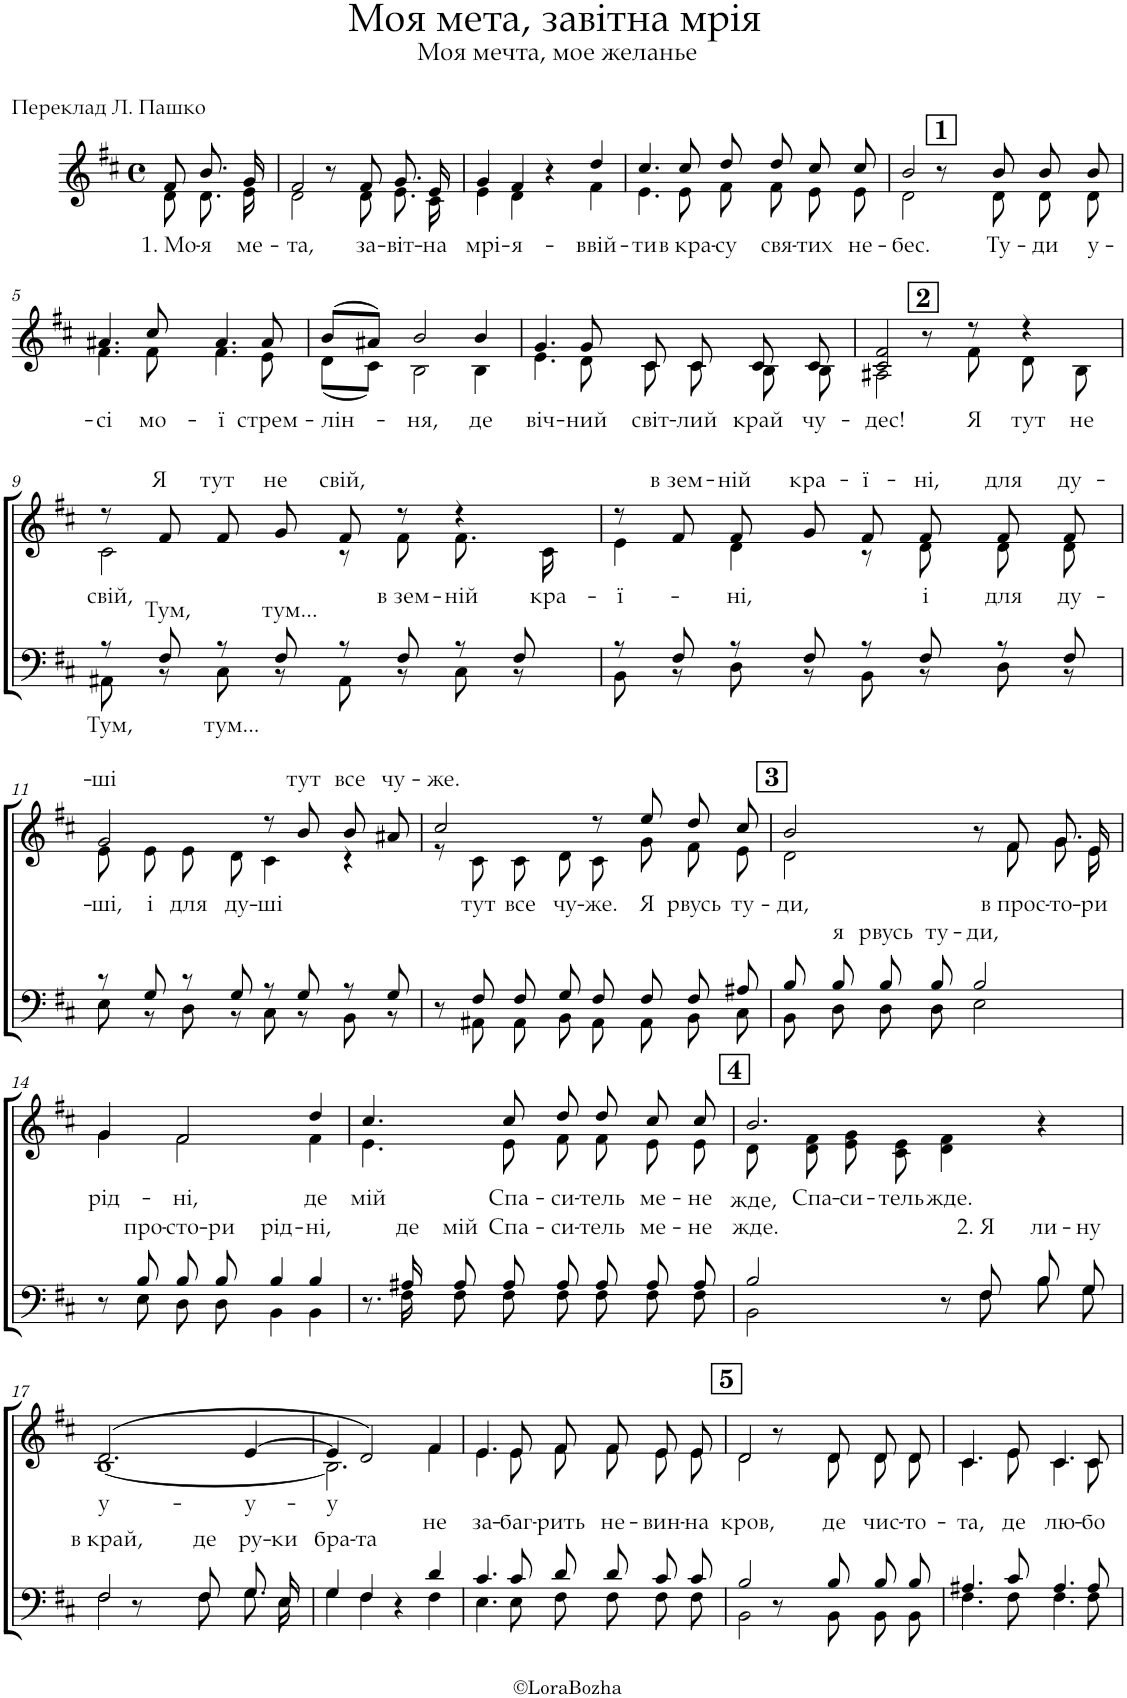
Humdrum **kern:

**kern	**text	**kern	**text
*part2	*part2	*part1	*part1
*staff2	*staff2	*staff1	*staff1
*I"Voice	*	*I"Voice	*
*I'V	*	*I'V	*
*stria5	*	*	*
*clefF4	*	*clefG2	*
*k[f#c#]	*	*k[f#c#]	*
*M4/4	*	*M4/4	*
*met(c)	*	*met(c)	*
=	=	=	=
!	!	!	!LO:LY:b
*	*	*^	*
4r	.	8f#/	8d\	1. Мо-
!	!	!	!	!LO:LY:b
.	.	8.b/	8.d\	-я
8r	.	.	.	.
!	!	!	!	!LO:LY:b
.	.	16g/	16e\	ме-
=1	=1	=1	=1	=1
!	!	!	!	!LO:LY:b
1r	.	2f#/	2d\	-та,
.	.	8r	8ryy	.
!	!	!	!	!LO:LY:b
.	.	8f#/	8d\	за-
!	!	!	!	!LO:LY:b
.	.	8.g/	8.e\	-віт-
!	!	!	!	!LO:LY:b
.	.	16e/	16c#\	-на
=2	=2	=2	=2	=2
!	!	!	!	!LO:LY:b
1r	.	4g/	4e\	мрі-
!	!	!	!	!LO:LY:b
.	.	4f#/	4d\	-я-
.	.	4r	4ryy	.
!	!	!	!	!LO:LY:b
.	.	4dd/	4f#\	-ввій-
=3	=3	=3	=3	=3
!	!	!	!	!LO:LY:b
1r	.	4.cc#/	4.e\	-ти
!	!	!	!	!LO:LY:b
.	.	8cc#/	8e\	в кра-
!	!	!	!	!LO:LY:b
.	.	8dd/	8f#\	-су
!	!	!	!	!LO:LY:b
.	.	8dd/	8f#\	свя-
!	!	!	!	!LO:LY:b
.	.	8cc#/	8e\	-тих
!	!	!	!	!LO:LY:b
.	.	8cc#/	8e\	не-
!!LO:REH:place=s1:a:B:cj:fs=14:t=1:qo=2	!!
=4	=4	=4	=4	=4
!	!	!	!	!LO:LY:b
1r	.	2b/	2d\	-бес.
.	.	8r	8ryy	.
!	!	!	!	!LO:LY:b
.	.	8b/	8d\	Ту-
!	!	!	!	!LO:LY:b
.	.	8b/	8d\	-ди
!	!	!	!	!LO:LY:b
.	.	8b/	8d\	у-
!!LO:LB:g=z	!!
=5	=5	=5	=5	=5
!	!	!	!	!LO:LY:b
1r	.	4.a#X/	4.f#\	-сі
!	!	!	!	!LO:LY:b
.	.	8cc#/	8f#\	мо-
!	!	!	!	!LO:LY:b
.	.	4.a#/	4.f#\	-ї
!	!	!	!	!LO:LY:b
.	.	8a#/	8e\	стрем-
=6	=6	=6	=6	=6
!	!	!	!	!LO:LY:b
1r	.	(>8b/L	(<8d\L	-лін-
.	.	8a#X/J)	8c#\J)	.
!	!	!	!	!LO:LY:b
.	.	2b/	2B\	-ня,
!	!	!	!	!LO:LY:b
.	.	4b/	4B\	де
=7	=7	=7	=7	=7
!	!	!	!	!LO:LY:b
1r	.	4.g/	4.e\	віч-
!	!	!	!	!LO:LY:b
.	.	8g/	8d\	-ний
!	!	!	!	!LO:LY:b
.	.	8c#/	8c#\	світ-
!	!	!	!	!LO:LY:b
.	.	8c#/	8c#\	-лий
!	!	!	!	!LO:LY:b
.	.	8c#/	8B\	край
!	!	!	!	!LO:LY:b
.	.	8c#/	8B\	чу-
!!LO:REH:place=s1:a:B:cj:fs=14:t=2:qo=2	!!
=8	=8	=8	=8	=8
*^	*	*	*	*
!	!	!	!	!	!LO:LY:b
2r	2r	.	2c#/ 2f#/	2A#X\	-дес!
4r	4r	.	8r	8ryy	.
!	!	!	!	!	!LO:LY:b
.	.	.	8r	8f#\	Я
!	!	!	!	!	!LO:LY:b
8r	8r	.	4r	8d\	тут
!	!	!	!	!	!LO:LY:b
8ryy	8ryy	.	.	8B\	не
!!LO:LB:g=z	!!
=9	=9	=9	=9	=9	=9
!	!	!LO:LY:b	!	!	!LO:LY:b
8r	8AA#X\	Тум,	8r	2c#\	свій,
!	!	!LO:LY:a	!	!	!LO:LY:a
8F#/	8r	Тум,	8f#/	.	Я
!	!	!LO:LY:b	!	!	!LO:LY:a
8r	8C#\	тум...	8f#/	.	тут
!	!	!LO:LY:a	!	!	!LO:LY:a
8F#/	8r	тум...	8g/	.	не
!	!	!	!	!	!LO:LY:a
8r	8AA#\	.	8f#/	8r	свій,
!	!	!	!	!	!LO:LY:b
8F#/	8r	.	8r	8f#\	в зем-
!	!	!	!	!	!LO:LY:b
8r	8C#\	.	4r	8.f#\	-ній
8F#/	8r	.	.	.	.
!	!	!	!	!	!LO:LY:b
.	.	.	.	16c#\	кра-
=10	=10	=10	=10	=10	=10
!	!	!	!	!	!LO:LY:b
8r	8BB\	.	8r	4e\	-ї-
!	!	!	!	!	!LO:LY:a
8F#/	8r	.	8f#/	.	в зем-
!	!	!	!	!	!LO:LY:a
!	!	!	!	!	!LO:LY:b
8r	8D\	.	8f#/	4d\	-ні,
!	!	!	!	!	!LO:LY:a
8F#/	8r	.	8g/	.	кра-
!	!	!	!	!	!LO:LY:a
8r	8BB\	.	8f#/	8r	-ї-
!	!	!	!	!	!LO:LY:a
!	!	!	!	!	!LO:LY:b
8F#/	8r	.	8f#/	8d\	і
!	!	!	!	!	!LO:LY:a
!	!	!	!	!	!LO:LY:b
8r	8D\	.	8f#/	8d\	для
!	!	!	!	!	!LO:LY:a
!	!	!	!	!	!LO:LY:b
8F#/	8r	.	8f#/	8d\	ду-
!!LO:LB:g=z	!!
=11	=11	=11	=11	=11	=11
!	!	!	!	!	!LO:LY:a
!	!	!	!	!	!LO:LY:b
8r	8E\	.	2g/	8e\	-ші,
!	!	!	!	!	!LO:LY:b
8G/	8r	.	.	8e\	і
!	!	!	!	!	!LO:LY:b
8r	8D\	.	.	8e\	для
!	!	!	!	!	!LO:LY:b
8G/	8r	.	.	8d\	ду-
!	!	!	!	!	!LO:LY:b
8r	8C#\	.	8r	4c#\	-ші
!	!	!	!	!	!LO:LY:a
8G/	8r	.	8b/	.	тут
!	!	!	!	!	!LO:LY:a
8r	8BB\	.	8b/	4r	все
!	!	!	!	!	!LO:LY:a
8G/	8r	.	8a#X/	.	чу-
=12	=12	=12	=12	=12	=12
!	!	!	!	!	!LO:LY:a
8r	8ryy	.	2cc#/	8r	-же.
!	!	!	!	!	!LO:LY:b
8F#/	8AA#X\	.	.	8c#\	тут
!	!	!	!	!	!LO:LY:b
8F#/L	8AA#\L	.	.	8c#\	все
!	!	!	!	!	!LO:LY:b
8G/J	8BB\J	.	.	8d\	чу-
!	!	!	!	!	!LO:LY:b
8F#/L	8AA#\L	.	8r	8c#\	-же.
!	!	!	!	!	!LO:LY:b
8F#/J	8AA#\J	.	8ee/	8g\	Я
!	!	!	!	!	!LO:LY:b
8F#/L	8BB\L	.	8dd/	8f#\	рвусь
!	!	!	!	!	!LO:LY:b
8A#X/J	8C#\J	.	8cc#/	8e\	ту-
!!LO:REH:place=s1:a:B:cj:fs=14:t=3	!!
=13	=13	=13	=13	=13	=13
!	!	!	!	!	!LO:LY:b
8B/L	8BB\L	.	2b/	2d\	-ди,
!	!	!LO:LY:a	!	!	!
8B/J	8D\J	я	.	.	.
!	!	!LO:LY:a	!	!	!
8B/L	8D\L	рвусь	.	.	.
!	!	!LO:LY:a	!	!	!
8B/J	8D\J	ту-	.	.	.
!	!	!LO:LY:a	!	!	!
2B/	2E\	-ди,	8r	8ryy	.
!	!	!	!	!	!LO:LY:b
.	.	.	8f#/	8f#\	в прос-
!	!	!	!	!	!LO:LY:b
.	.	.	8.g/	8.g\	-то-
!	!	!	!	!	!LO:LY:b
.	.	.	16e/	16e\	-ри
!!LO:LB:g=z	!!
=14	=14	=14	=14	=14	=14
!	!	!	!	!	!LO:LY:b
8r	8ryy	.	4g/	4g\	рід-
!	!	!LO:LY:a	!	!	!
8B/	8E\	про-	.	.	.
!	!	!LO:LY:a	!	!	!LO:LY:b
8B/L	8D\L	-сто-	2f#/	2f#\	-ні,
!	!	!LO:LY:a	!	!	!
8B/J	8D\J	-ри	.	.	.
!	!	!LO:LY:a	!	!	!
4B/	4BB\	рід-	.	.	.
!	!	!LO:LY:a	!	!	!LO:LY:b
4B/	4BB\	-ні,	4dd/	4f#\	де
=15	=15	=15	=15	=15	=15
!	!	!	!	!	!LO:LY:b
8.r	8.ryy	.	4.cc#/	4.e\	мій
!	!	!LO:LY:a	!	!	!
16A#X/	16F#\	де	.	.	.
!	!	!LO:LY:a	!	!	!
8A#/L	8F#\L	мій	.	.	.
!	!	!LO:LY:a	!	!	!LO:LY:b
8A#/J	8F#\J	Спа-	8cc#/	8e\	Спа-
!	!	!LO:LY:a	!	!	!LO:LY:b
8A#/L	8F#\L	-си-	8dd/	8f#\	-си-
!	!	!LO:LY:a	!	!	!LO:LY:b
8A#/J	8F#\J	-тель	8dd/	8f#\	-тель
!	!	!LO:LY:a	!	!	!LO:LY:b
8A#/L	8F#\L	ме-	8cc#/	8e\	ме-
!	!	!LO:LY:a	!	!	!LO:LY:b
8A#/J	8F#\J	-не	8cc#/	8e\	-не
!!LO:REH:place=s1:a:B:cj:fs=14:t=4	!!
=16	=16	=16	=16	=16	=16
!	!	!LO:LY:a	!	!	!LO:LY:b
2B/	2BB\	жде.	2.b/	8d\	жде,
!	!	!	!	!	!LO:LY:b
.	.	.	.	8d\ 8f#\	Спа-
!	!	!	!	!	!LO:LY:b
.	.	.	.	8e\ 8g\	-си-
!	!	!	!	!	!LO:LY:b
.	.	.	.	8c#\ 8e\	-тель
!	!	!	!	!	!LO:LY:b
8r	8ryy	.	.	4d\ 4f#\	жде.
!	!	!LO:LY:a	!	!	!
8F#/	8F#\	2. Я	.	.	.
!	!	!LO:LY:a	!	!	!
8B/L	8B\L	ли-	4r	4ryy	.
!	!	!LO:LY:a	!	!	!
8G/J	8G\J	-ну	.	.	.
!!LO:LB:g=z	!!
=17	=17	=17	=17	=17	=17
!	!	!LO:LY:a	!	!	!LO:LY:b
2F#/	2F#\	в край,	(2.d/	[<1B	у-
8r	8ryy	.	.	.	.
!	!	!LO:LY:a	!	!	!
8F#/	8F#\	де	.	.	.
!	!	!LO:LY:a	!	!	!LO:LY:b
8.G/L	8.G\L	ру-	[4e/	.	-у-
!	!	!LO:LY:a	!	!	!
16E/Jk	16E\Jk	-ки	.	.	.
=18	=18	=18	=18	=18	=18
!	!	!LO:LY:a	!	!	!LO:LY:b
4G/	4G\	бра-	4e/]	2.B\]	-у
!	!	!LO:LY:a	!	!	!
4F#/	4F#\	-та	2d/)	.	.
4r	4ryy	.	.	.	.
!	!	!	!	!	!LO:LY:b
4d/	4F#\	.	4f#/	4f#\	не
=19	=19	=19	=19	=19	=19
!	!	!	!	!	!LO:LY:b
4.c#/	4.E\	.	4.e/	4.e\	за-
!	!	!	!	!	!LO:LY:b
8c#/	8E\	.	8e/	8e\	-баг-
!	!	!	!	!	!LO:LY:b
8d/L	8F#\L	.	8f#/	8f#\	-рить
!	!	!	!	!	!LO:LY:b
8d/J	8F#\J	.	8f#/	8f#\	не-
!	!	!	!	!	!LO:LY:b
8c#/L	8F#\L	.	8e/	8e\	-вин-
!	!	!	!	!	!LO:LY:b
8c#/J	8F#\J	.	8e/	8e\	-на
!!LO:REH:place=s1:a:B:cj:fs=14:t=5	!!
=20	=20	=20	=20	=20	=20
!	!	!	!	!	!LO:LY:b
2B/	2BB\	.	2d/	2d\	кров,
8r	8ryy	.	8r	8ryy	.
!	!	!	!	!	!LO:LY:b
8B/	8BB\	.	8d/	8d\	де
!	!	!	!	!	!LO:LY:b
8B/L	8BB\L	.	8d/	8d\	чис-
!	!	!	!	!	!LO:LY:b
8B/J	8BB\J	.	8d/	8d\	-то-
=21	=21	=21	=21	=21	=21
!	!	!	!	!	!LO:LY:b
4.A#X/	4.F#\	.	4.c#/	4.c#\	-та,
!	!	!	!	!	!LO:LY:b
8c#/	8F#\	.	8e/	8e\	де
!	!	!	!	!	!LO:LY:b
4.A#/	4.F#\	.	4.c#/	4.c#\	лю-
!	!	!	!	!	!LO:LY:b
8A#/	8F#\	.	8c#/	8c#\	-бо
*v	*v	*	*	*	*
*	*	*v	*v	*
=	=	=	=
*-	*-	*-	*-
